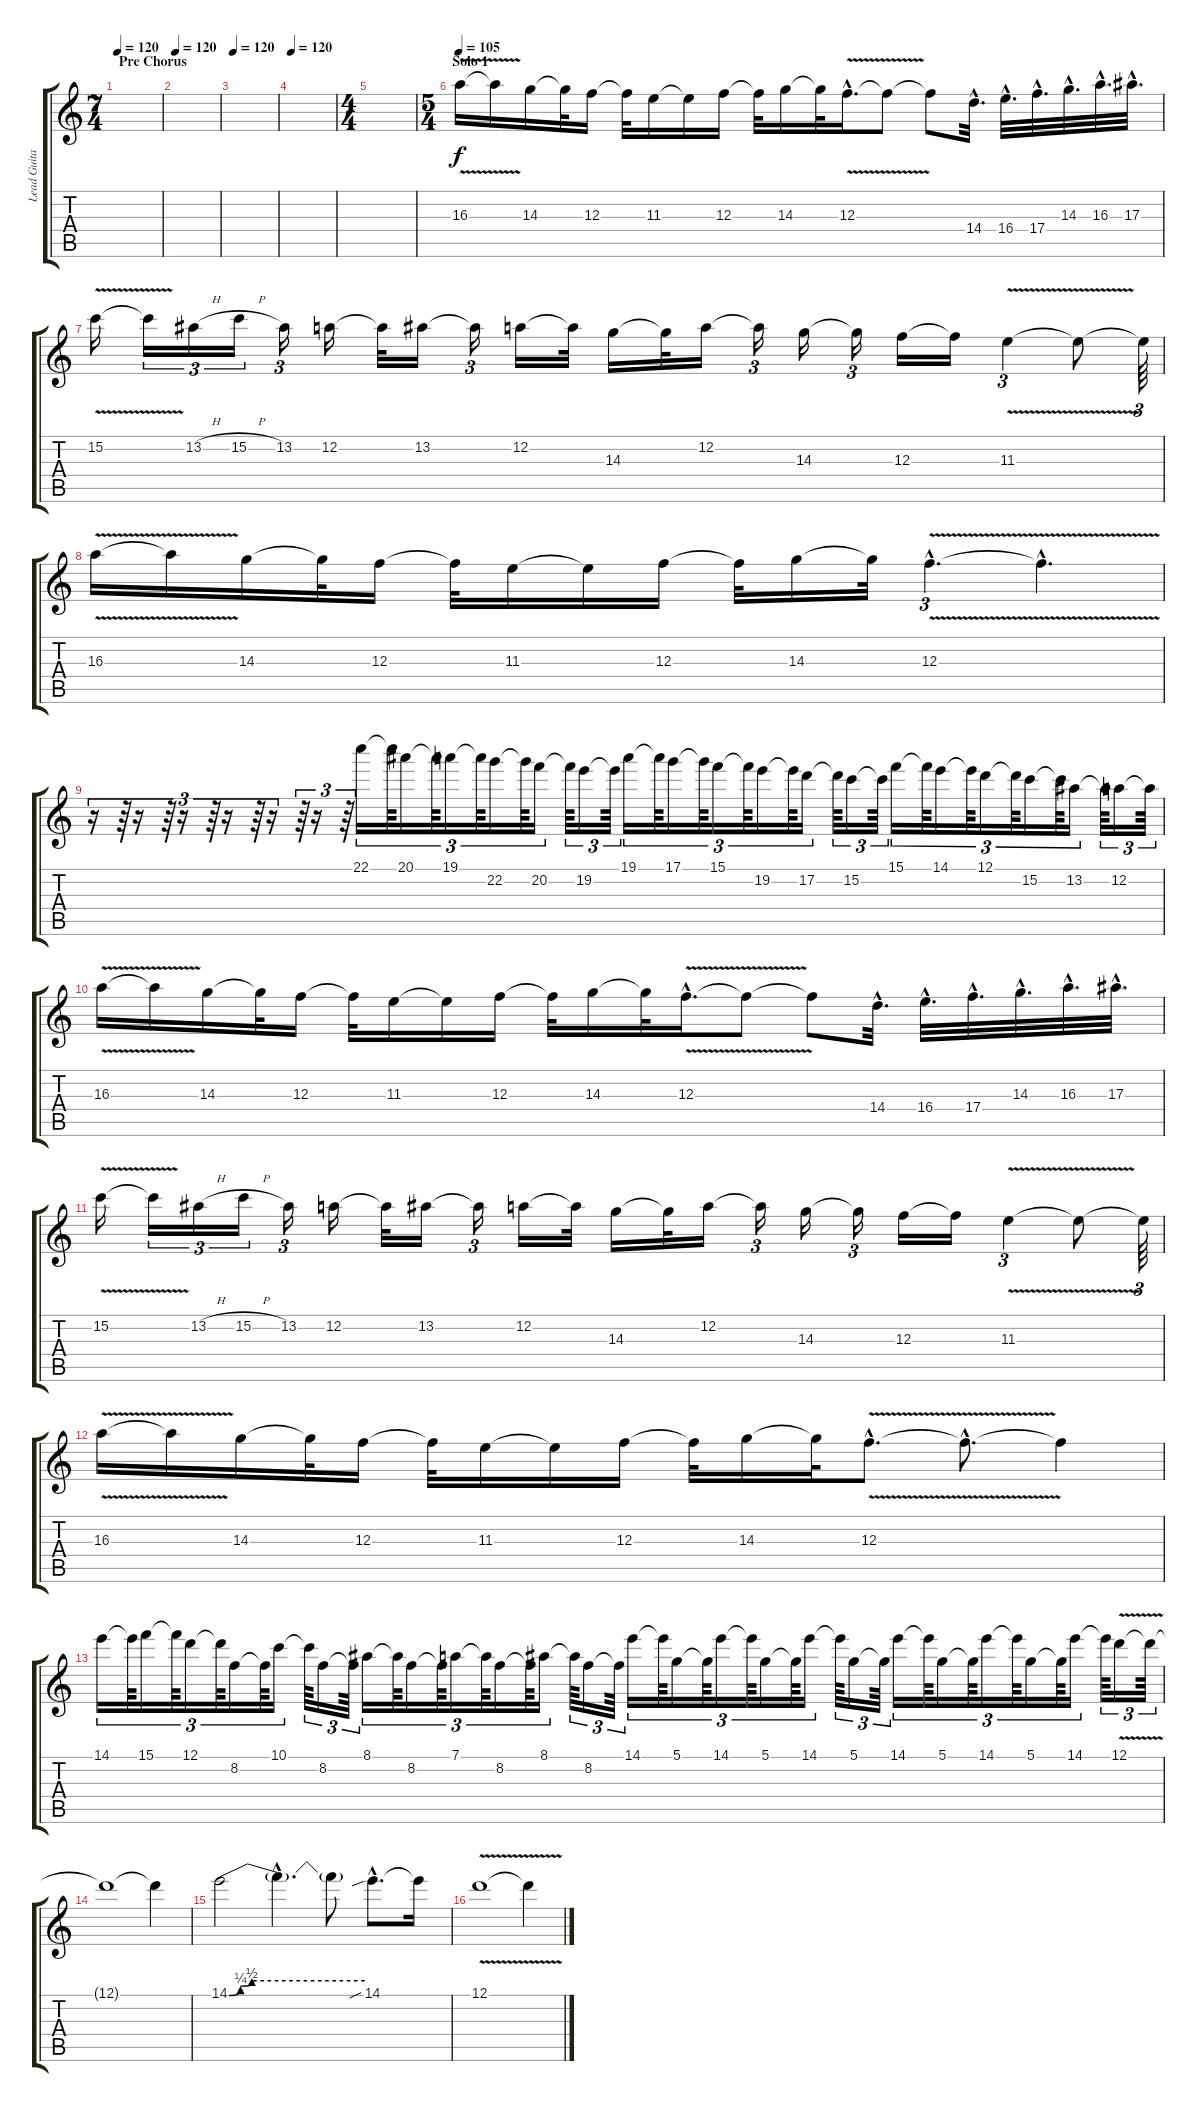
\track ("Lead Guitar 1" "Lead Guita") {instrument distortionguitar}
\staff {score tabs}
\tuning (D4 A3 F3 C3 G2 D2) {hide}
\ts (7 4)
\section ("" "Pre Chorus")
\tempo 120
\clef g2
\ks c
|
\tempo 120
|
\tempo 120
|
\tempo 120
|
\ts (4 4)
|
\ts (5 4)
\section ("" "Solo 1")
\tempo 105
16.3{v}.16 16.3{t}.16 14.3.16 14.3{t}.32 12.3.16 12.3{t}.32 11.3.16 11.3{t}.16 12.3.16 12.3{t}.32 14.3.16 14.3{t}.32 12.3{v hac}.16{d} 12.3{t}.8 12.3{t}.8 14.4{hac}.32{d} 16.4{hac}.32{d} 17.4{hac}.32{d} 14.3{hac}.32{d} 16.3{hac}.32{d} 17.3{hac}.32{d} |
15.2{v}.16 15.2{t}.16{tu (3 2)} 13.2{h}.16{tu (3 2)} 15.2{h}.16{tu (3 2)} 13.2.16{tu (3 2)} 12.2.16 12.2{t}.32 13.2.16 13.2{t}.16{tu (3 2)} 12.2.16 12.2{t}.32 14.3.16 14.3{t}.32 12.2.16 12.2{t}.16{tu (3 2)} 14.3.16 14.3{t}.16{tu (3 2)} 12.3.16 12.3{t}.16 11.3{v}.4{tu (3 2)} 11.3{t}.8 11.3{t}.64{tu (3 2)} |
16.3{v}.16 16.3{t}.16 14.3.16 14.3{t}.32 12.3.16 12.3{t}.32 11.3.16 11.3{t}.16 12.3.16 12.3{t}.32 14.3.16 14.3{t}.32 12.3{v hac}.4{d tu (3 2)} 12.3{hac t}.4{d} |
r.16{tu (3 2)} r.64{tu (3 2)} r.16{tu (3 2)} r.64{tu (3 2)} r.16{tu (3 2)} r.64{tu (3 2)} r.16{tu (3 2)} r.64{tu (3 2)} r.16{tu (3 2)} r.64{tu (3 2)} r.16{tu (3 2)} r.64{tu (3 2)} 22.1.16{tu (3 2)} 22.1{t}.64{tu (3 2)} 20.1.16{tu (3 2)} 20.1{t}.64{tu (3 2)} 19.1.16{tu (3 2)} 19.1{t}.64{tu (3 2)} 22.2.16{tu (3 2)} 22.2{t}.64{tu (3 2)} 20.2.16{tu (3 2)} 20.2{t}.64{tu (3 2)} 19.2.16{tu (3 2)} 19.2{t}.64{tu (3 2)} 19.1.16{tu (3 2)} 19.1{t}.64{tu (3 2)} 17.1.16{tu (3 2)} 17.1{t}.64{tu (3 2)} 15.1.16{tu (3 2)} 15.1{t}.64{tu (3 2)} 19.2.16{tu (3 2)} 19.2{t}.64{tu (3 2)} 17.2.16{tu (3 2)} 17.2{t}.64{tu (3 2)} 15.2.16{tu (3 2)} 15.2{t}.64{tu (3 2)} 15.1.16{tu (3 2)} 15.1{t}.64{tu (3 2)} 14.1.16{tu (3 2)} 14.1{t}.64{tu (3 2)} 12.1.16{tu (3 2)} 12.1{t}.64{tu (3 2)} 15.2.16{tu (3 2)} 15.2{t}.64{tu (3 2)} 13.2.16{tu (3 2)} 13.2{t}.64{tu (3 2)} 12.2.16{tu (3 2)} 12.2{t}.64{tu (3 2)} |
16.3{v}.16 16.3{t}.16 14.3.16 14.3{t}.32 12.3.16 12.3{t}.32 11.3.16 11.3{t}.16 12.3.16 12.3{t}.32 14.3.16 14.3{t}.32 12.3{v hac}.16{d} 12.3{t}.8 12.3{t}.8 14.4{hac}.32{d} 16.4{hac}.32{d} 17.4{hac}.32{d} 14.3{hac}.32{d} 16.3{hac}.32{d} 17.3{hac}.32{d} |
15.2{v}.16 15.2{t}.16{tu (3 2)} 13.2{h}.16{tu (3 2)} 15.2{h}.16{tu (3 2)} 13.2.16{tu (3 2)} 12.2.16 12.2{t}.32 13.2.16 13.2{t}.16{tu (3 2)} 12.2.16 12.2{t}.32 14.3.16 14.3{t}.32 12.2.16 12.2{t}.16{tu (3 2)} 14.3.16 14.3{t}.16{tu (3 2)} 12.3.16 12.3{t}.16 11.3{v}.4{tu (3 2)} 11.3{t}.8 11.3{t}.64{tu (3 2)} |
16.3{v}.16 16.3{t}.16 14.3.16 14.3{t}.32 12.3.16 12.3{t}.32 11.3.16 11.3{t}.16 12.3.16 12.3{t}.32 14.3.16 14.3{t}.32 12.3{v hac}.8{d} 12.3{hac t}.8{d} 12.3{t}.4 |
14.1.16{tu (3 2)} 14.1{t}.64{tu (3 2)} 15.1.16{tu (3 2)} 15.1{t}.64{tu (3 2)} 12.1.16{tu (3 2)} 12.1{t}.64{tu (3 2)} 8.2.16{tu (3 2)} 8.2{t}.64{tu (3 2)} 10.1.16{tu (3 2)} 10.1{t}.64{tu (3 2)} 8.2.16{tu (3 2)} 8.2{t}.64{tu (3 2)} 8.1.16{tu (3 2)} 8.1{t}.64{tu (3 2)} 8.2.16{tu (3 2)} 8.2{t}.64{tu (3 2)} 7.1.16{tu (3 2)} 7.1{t}.64{tu (3 2)} 8.2.16{tu (3 2)} 8.2{t}.64{tu (3 2)} 8.1.16{tu (3 2)} 8.1{t}.64{tu (3 2)} 8.2.16{tu (3 2)} 8.2{t}.64{tu (3 2)} 14.1.16{tu (3 2)} 14.1{t}.64{tu (3 2)} 5.1.16{tu (3 2)} 5.1{t}.64{tu (3 2)} 14.1.16{tu (3 2)} 14.1{t}.64{tu (3 2)} 5.1.16{tu (3 2)} 5.1{t}.64{tu (3 2)} 14.1.16{tu (3 2)} 14.1{t}.64{tu (3 2)} 5.1.16{tu (3 2)} 5.1{t}.64{tu (3 2)} 14.1.16{tu (3 2)} 14.1{t}.64{tu (3 2)} 5.1.16{tu (3 2)} 5.1{t}.64{tu (3 2)} 14.1.16{tu (3 2)} 14.1{t}.64{tu (3 2)} 5.1.16{tu (3 2)} 5.1{t}.64{tu (3 2)} 14.1.16{tu (3 2)} 14.1{t}.64{tu (3 2)} 12.1{v}.16{tu (3 2)} 12.1{t}.64{tu (3 2)} |
12.1{t}.1 12.1{t}.4 |
14.1{be (custom 0 0 5 1 10 2 60 2)}.2 14.1{hac t}.4{d} 14.1{t}.8 14.1{sib hac}.8{d} 14.1{t}.16 |
12.1{v}.1 12.1{t}.4
